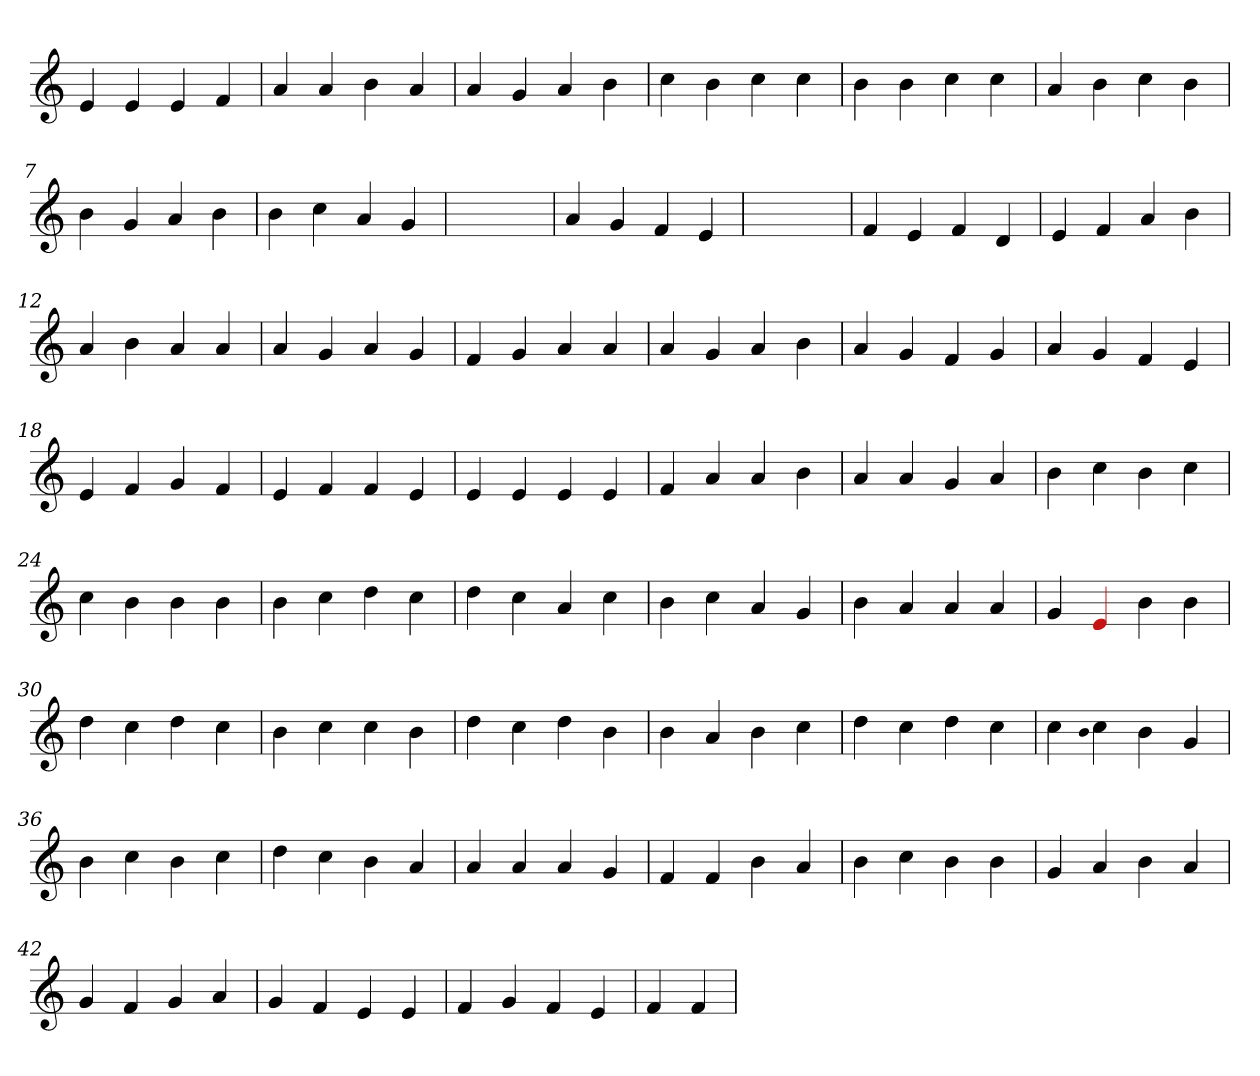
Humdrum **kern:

**kern
*part1
*staff1
*clefG2
=1
4e
4e
4e
4f
=2
4a
4a
4b
4a
=3
4a
4g
4a
4b
=4
4cc
4b
4cc
4cc
=5
4b
4b
4cc
4cc
=6
4a
4b
4cc
4b
=7
4b
4g
4a
4b
=8
4b
4cc
4a
4g
=9
1ryy
=9
4a
4g
4f
4e
=10
1ryy
=10
4f
4e
4f
4d
=11
4e
4f
4a
4b
=12
4a
4b
4a
4a
=13
4a
4g
4a
4g
=14
4f
4g
4a
4a
=15
4a
4g
4a
4b
=16
4a
4g
4f
4g
=17
4a
4g
4f
4e
=18
4e
4f
4g
4f
=19
4e
4f
4f
4e
=20
4e
4e
4e
4e
=21
4f
4a
4a
4b
=22
4a
4a
4g
4a
=23
4b
4cc
4b
4cc
=24
4cc
4b
4b
4b
=25
4b
4cc
4dd
4cc
=26
4dd
4cc
4a
4cc
=27
4b
4cc
4a
4g
=28
4b
4a
4a
4a
=29
4g
4Re
4b
4b
=30
4dd
4cc
4dd
4cc
=31
4b
4cc
4cc
4b
=32
4dd
4cc
4dd
4b
=33
4b
4a
4b
4cc
=34
4dd
4cc
4dd
4cc
=35
4cc
qqb
4cc
4b
4g
=36
4b
4cc
4b
4cc
=37
4dd
4cc
4b
4a
=38
4a
4a
4a
4g
=39
4f
4f
4b
4a
=40
4b
4cc
4b
4b
=41
4g
4a
4b
4a
=42
4g
4f
4g
4a
=43
4g
4f
4e
4e
=44
4f
4g
4f
4e
=45
4f
4f
=
*-
